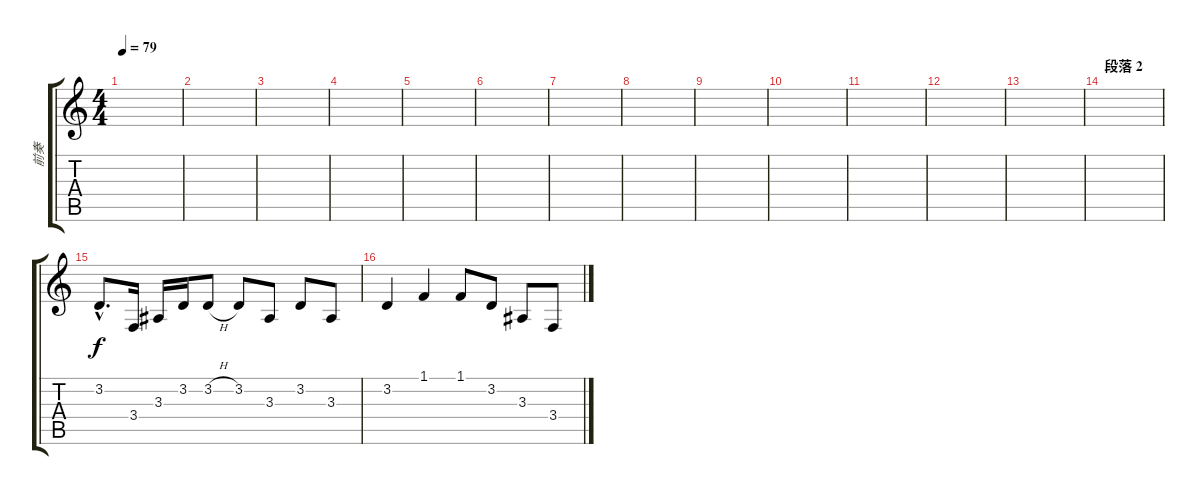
\track ("前奏" "前奏") {instrument acousticgrandpiano}
\staff {score tabs}
\tuning (E4 B3 G3 D3 A2 E2) {hide}
\ts (4 4)
\tempo 79
\clef g2
\ks c
|
|
|
|
|
|
|
|
|
|
|
|
|
\section ("" "段落 2")
|
3.2{hac}.8{d} 3.4.16 3.3.16 3.2.16 3.2{h}.8 3.2.8 3.3.8 3.2.8 3.3.8 |
3.2.4 1.1.4 1.1.8 3.2.8 3.3.8 3.4.8
